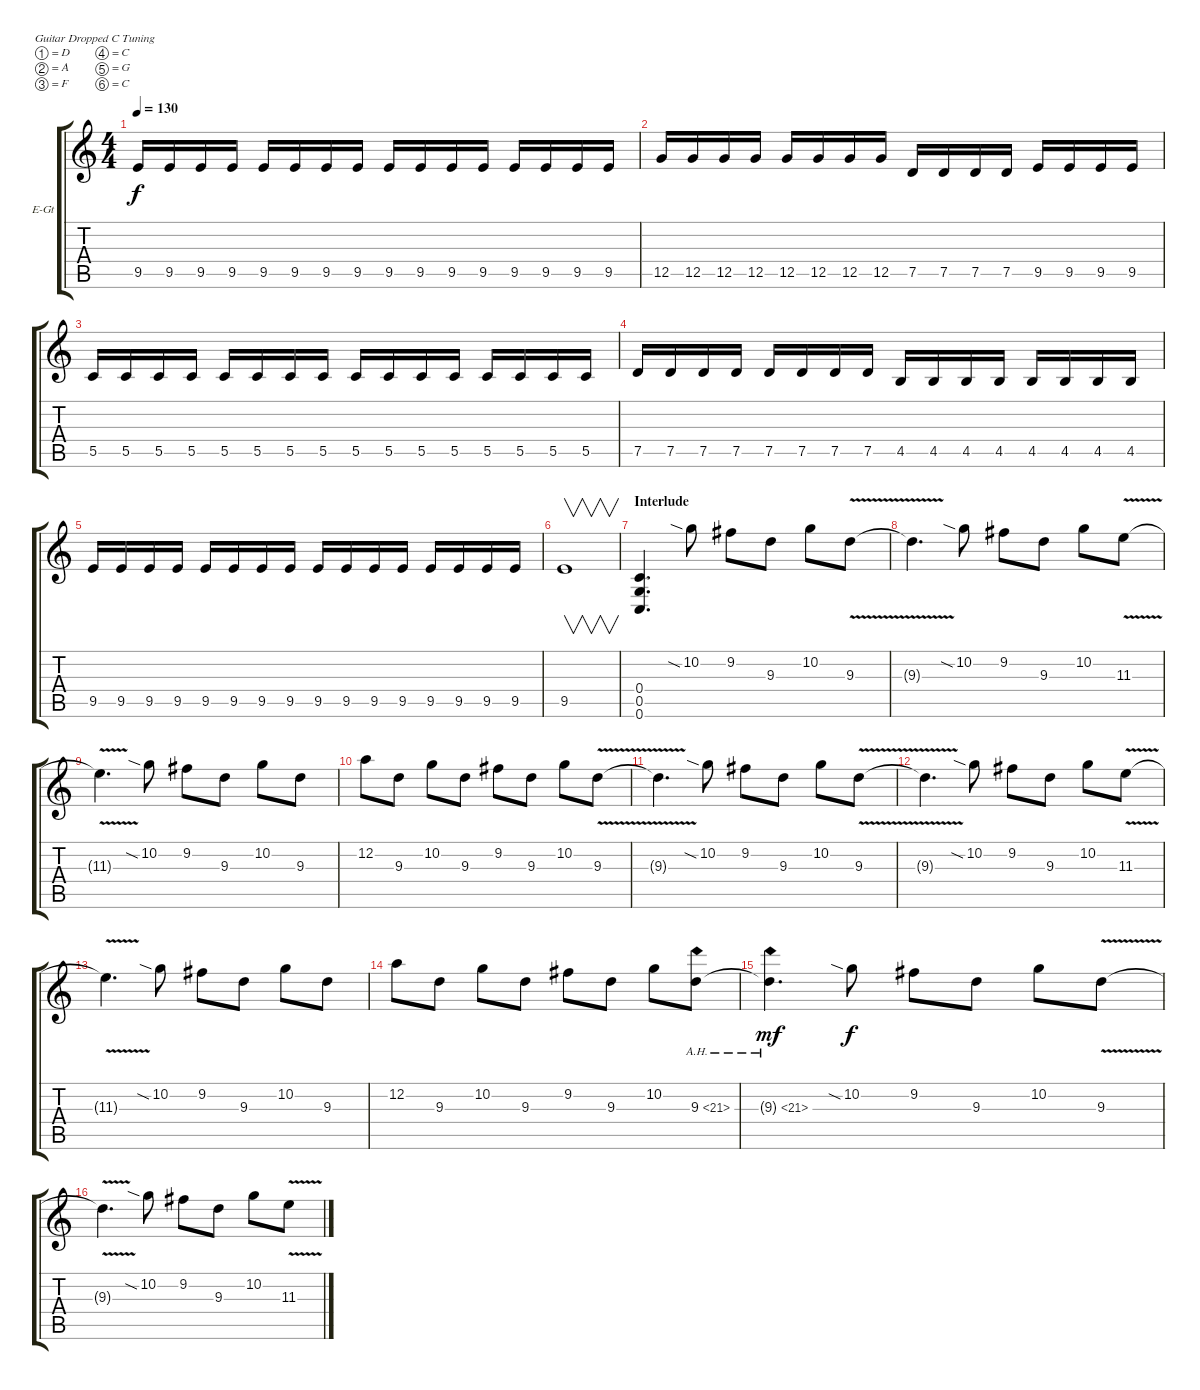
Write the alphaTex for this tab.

\bracketExtendMode groupsimilarinstruments
\firstSystemTrackNameOrientation horizontal
\otherSystemsTrackNameOrientation horizontal
\track ("Michael Paget " "E-Gt") {instrument distortionguitar}
\staff {score tabs}
\tuning (D4 A3 F3 C3 G2 C2)
\ts (4 4)
\tempo 130
\clef g2
\ks c
9.5.16{dy f} 9.5.16 9.5.16 9.5.16 9.5.16 9.5.16 9.5.16 9.5.16 9.5.16 9.5.16 9.5.16 9.5.16 9.5.16 9.5.16 9.5.16 9.5.16 |
12.5.16 12.5.16 12.5.16 12.5.16 12.5.16 12.5.16 12.5.16 12.5.16 7.5.16 7.5.16 7.5.16 7.5.16 9.5.16 9.5.16 9.5.16 9.5.16 |
5.5.16 5.5.16 5.5.16 5.5.16 5.5.16 5.5.16 5.5.16 5.5.16 5.5.16 5.5.16 5.5.16 5.5.16 5.5.16 5.5.16 5.5.16 5.5.16 |
7.5.16 7.5.16 7.5.16 7.5.16 7.5.16 7.5.16 7.5.16 7.5.16 4.5.16 4.5.16 4.5.16 4.5.16 4.5.16 4.5.16 4.5.16 4.5.16 |
9.5.16 9.5.16 9.5.16 9.5.16 9.5.16 9.5.16 9.5.16 9.5.16 9.5.16 9.5.16 9.5.16 9.5.16 9.5.16 9.5.16 9.5.16 9.5.16 |
9.5.1{v} |
\section ("" "Interlude")
(0.4 0.5 0.6).4{d} 10.2{sia}.8 9.2.8 9.3.8 10.2.8 9.3{v}.8 |
9.3{v t}.4{d} 10.2{sia}.8 9.2.8 9.3.8 10.2.8 11.3{v}.8 |
11.3{v t}.4{d} 10.2{sia}.8 9.2.8 9.3.8 10.2.8 9.3.8 |
12.2.8 9.3.8 10.2.8 9.3.8 9.2.8 9.3.8 10.2.8 9.3{v}.8 |
9.3{v t}.4{d} 10.2{sia}.8 9.2.8 9.3.8 10.2.8 9.3{v}.8 |
9.3{v t}.4{d} 10.2{sia}.8 9.2.8 9.3.8 10.2.8 11.3{v}.8 |
11.3{v t}.4{d} 10.2{sia}.8 9.2.8 9.3.8 10.2.8 9.3.8 |
12.2.8 9.3.8 10.2.8 9.3.8 9.2.8 9.3.8 10.2.8 9.3{ah 12}.8 |
9.3{ah 12 t}.4{d dy mf} 10.2{sia}.8{dy f} 9.2.8 9.3.8 10.2.8 9.3{v}.8 |
9.3{v t}.4{d} 10.2{sia}.8 9.2.8 9.3.8 10.2.8 11.3{v}.8
